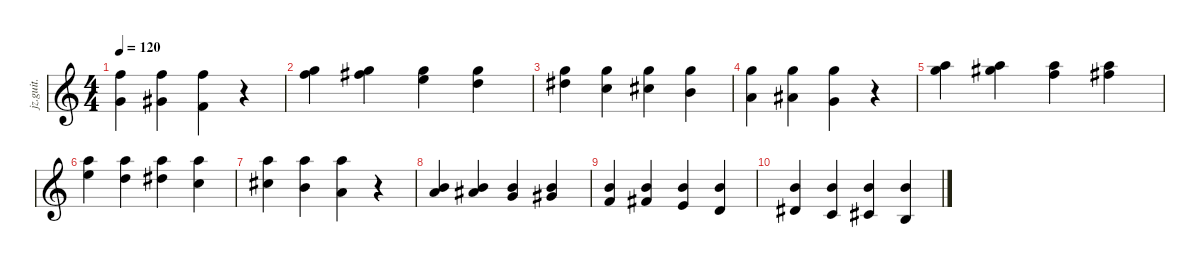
\defaultSystemsLayout 4
\hideDynamics
\bracketExtendMode nobrackets
\otherSystemsTrackNameOrientation horizontal
\track ("Jazz Guitar" "jz.guit.") {instrument electricguitarjazz}
\staff {score}
\tuning (E4 B3 G3 D3 A2 E2)
\ts (4 4)
\tempo 120
\clef g2
\ks c
(1.1 0.3).4{dy mf beam Down} (1.1 1.3{acc #}).4{beam Down} (1.1 3.4).4{beam Down} r.4{beam Down} |
(3.1 6.2).4{beam Down} (3.1 7.2{acc #}).4{beam Down} (3.1 5.2).4{beam Down} (3.1 3.2).4{beam Down} |
(3.1 4.2{acc #}).4{beam Down} (3.1 1.2).4{beam Down} (3.1 2.2{acc #}).4{beam Down} (3.1 0.2).4{beam Down} |
(3.1 2.3).4{beam Down} (3.1 3.3{acc #}).4{beam Down} (3.1 0.3).4{beam Down} r.4{beam Down} |
(5.1 8.2).4{beam Down} (5.1 9.2{acc #}).4{beam Down} (5.1 6.2).4{beam Down} (5.1 7.2{acc #}).4{beam Down} |
(5.1 5.2).4{beam Down} (5.1 3.2).4{beam Down} (5.1 4.2{acc #}).4{beam Down} (5.1 5.3).4{beam Down} |
(5.1 6.3{acc #}).4{beam Down} (5.1 0.2).4{beam Down} (5.1 2.3).4{beam Down} r.4{beam Down} |
(0.2 2.3).4{beam Up} (0.2 3.3{acc #}).4{beam Up} (0.2 0.3).4{beam Up} (0.2 1.3{acc #}).4{beam Up} |
(0.2 3.4).4{beam Up} (0.2 4.4{acc #}).4{beam Up} (0.2 2.4).4{beam Up} (0.2 0.4).4{beam Up} |
(0.2 1.4{acc #}).4{beam Up} (0.2 3.5).4{beam Up} (0.2 4.5{acc #}).4{beam Up} (0.2 2.5).4{beam Up}
